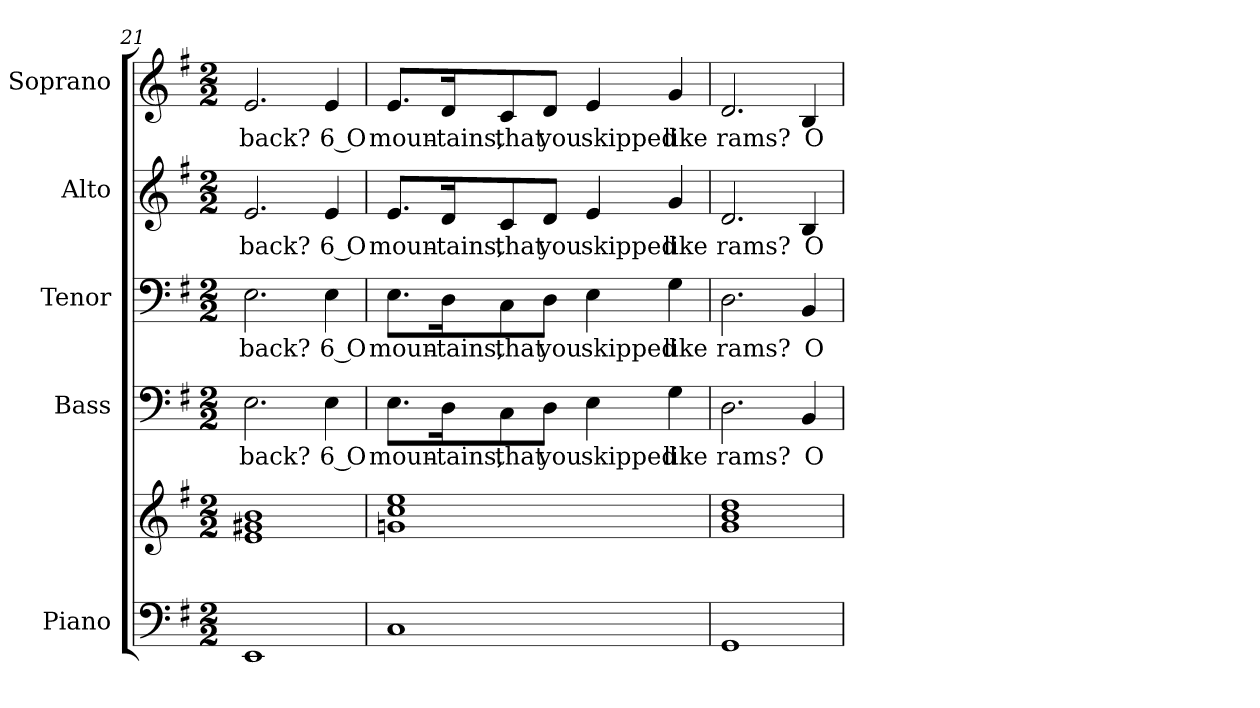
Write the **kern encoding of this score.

**kern	**kern	**kern	**text	**kern	**text	**kern	**text	**kern	**text
*part5	*part5	*part4	*part4	*part3	*part3	*part2	*part2	*part1	*part1
*staff6	*staff5	*staff4	*staff4	*staff3	*staff3	*staff2	*staff2	*staff1	*staff1
*I"Piano	*	*I"Bass	*	*I"Tenor	*	*I"Alto	*	*I"Soprano	*
*I'Pno.	*	*I'B.	*	*I'T.	*	*I'A.	*	*I'S.	*
!!LO:PB:g=z
*clefF4	*clefG2	*clefF4	*	*clefF4	*	*clefG2	*	*clefG2	*
*k[f#]	*k[f#]	*k[f#]	*	*k[f#]	*	*k[f#]	*	*k[f#]	*
*G:	*G:	*G:	*	*G:	*	*G:	*	*G:	*
*M2/2	*M2/2	*M2/2	*	*M2/2	*	*M2/2	*	*M2/2	*
=21	=21	=21	=21	=21	=21	=21	=21	=21	=21
!	!	!	!LO:LY:b:color=#000000	!	!	!	!	!	!
!	!	!	!	!	!LO:LY:b:color=#000000	!	!	!	!
!	!	!	!	!	!	!	!LO:LY:b:color=#000000	!	!
!	!	!	!	!	!	!	!	!	!LO:LY:b:color=#000000
1EEi	1ei 1g#Xi 1bi	2.Ei\	back?	2.Ei\	back?	2.ei/	back?	2.ei/	back?
!	!	!	!LO:LY:b:color=#000000	!	!	!	!	!	!
!	!	!	!	!	!LO:LY:b:color=#000000	!	!	!	!
!	!	!	!	!	!	!	!LO:LY:b:color=#000000	!	!
!	!	!	!	!	!	!	!	!	!LO:LY:b:color=#000000
.	.	4Ei\	6 O	4Ei\	6 O	4ei/	6 O	4ei/	6 O
=22	=22	=22	=22	=22	=22	=22	=22	=22	=22
!	!	!	!LO:LY:b:color=#000000	!	!	!	!	!	!
!	!	!	!	!	!LO:LY:b:color=#000000	!	!	!	!
!	!	!	!	!	!	!	!LO:LY:b:color=#000000	!	!
!	!	!	!	!	!	!	!	!	!LO:LY:b:color=#000000
1Ci	1gni 1cci 1eei	8.Ei\L	moun-	8.Ei\L	moun-	8.ei/L	moun-	8.ei/L	moun-
!	!	!	!LO:LY:b:color=#000000	!	!	!	!	!	!
!	!	!	!	!	!LO:LY:b:color=#000000	!	!	!	!
!	!	!	!	!	!	!	!LO:LY:b:color=#000000	!	!
!	!	!	!	!	!	!	!	!	!LO:LY:b:color=#000000
.	.	16Di\K	-tains,	16Di\K	-tains,	16di/K	-tains,	16di/K	-tains,
!	!	!	!LO:LY:b:color=#000000	!	!	!	!	!	!
!	!	!	!	!	!LO:LY:b:color=#000000	!	!	!	!
!	!	!	!	!	!	!	!LO:LY:b:color=#000000	!	!
!	!	!	!	!	!	!	!	!	!LO:LY:b:color=#000000
.	.	8Ci\	that	8Ci\	that	8ci/	that	8ci/	that
!	!	!	!LO:LY:b:color=#000000	!	!	!	!	!	!
!	!	!	!	!	!LO:LY:b:color=#000000	!	!	!	!
!	!	!	!	!	!	!	!LO:LY:b:color=#000000	!	!
!	!	!	!	!	!	!	!	!	!LO:LY:b:color=#000000
.	.	8Di\J	you	8Di\J	you	8di/J	you	8di/J	you
!	!	!	!LO:LY:b:color=#000000	!	!	!	!	!	!
!	!	!	!	!	!LO:LY:b:color=#000000	!	!	!	!
!	!	!	!	!	!	!	!LO:LY:b:color=#000000	!	!
!	!	!	!	!	!	!	!	!	!LO:LY:b:color=#000000
.	.	4Ei\	skipped	4Ei\	skipped	4ei/	skipped	4ei/	skipped
!	!	!	!LO:LY:b:color=#000000	!	!	!	!	!	!
!	!	!	!	!	!LO:LY:b:color=#000000	!	!	!	!
!	!	!	!	!	!	!	!LO:LY:b:color=#000000	!	!
!	!	!	!	!	!	!	!	!	!LO:LY:b:color=#000000
.	.	4Gi\	like	4Gi\	like	4gi/	like	4gi/	like
!!LO:PB:g=z
=23	=23	=23	=23	=23	=23	=23	=23	=23	=23
!	!	!	!LO:LY:b:color=#000000	!	!	!	!	!	!
!	!	!	!	!	!LO:LY:b:color=#000000	!	!	!	!
!	!	!	!	!	!	!	!LO:LY:b:color=#000000	!	!
!	!	!	!	!	!	!	!	!	!LO:LY:b:color=#000000
1GGi	1gi 1bi 1ddi	2.Di\	rams?	2.Di\	rams?	2.di/	rams?	2.di/	rams?
!	!	!	!LO:LY:b:color=#000000	!	!	!	!	!	!
!	!	!	!	!	!LO:LY:b:color=#000000	!	!	!	!
!	!	!	!	!	!	!	!LO:LY:b:color=#000000	!	!
!	!	!	!	!	!	!	!	!	!LO:LY:b:color=#000000
.	.	4BBi/	O	4BBi/	O	4Bi/	O	4Bi/	O
=	=	=	=	=	=	=	=	=	=
*-	*-	*-	*-	*-	*-	*-	*-	*-	*-
